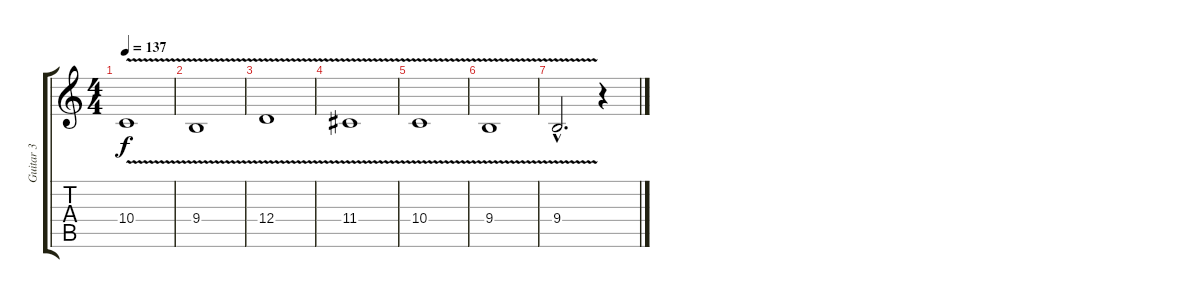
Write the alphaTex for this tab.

\track ("Guitar 3" "Guitar 3") {instrument violin}
\staff {score tabs}
\tuning (E4 B3 G3 D3 A2 E2) {hide}
\ts (4 4)
\tempo 137
\clef g2
\ks c
10.4{v}.1{dy f} |
9.4{v}.1 |
12.4{v}.1 |
11.4{v}.1 |
10.4{v}.1 |
9.4{v}.1 |
9.4{v hac}.2{d} r.4
